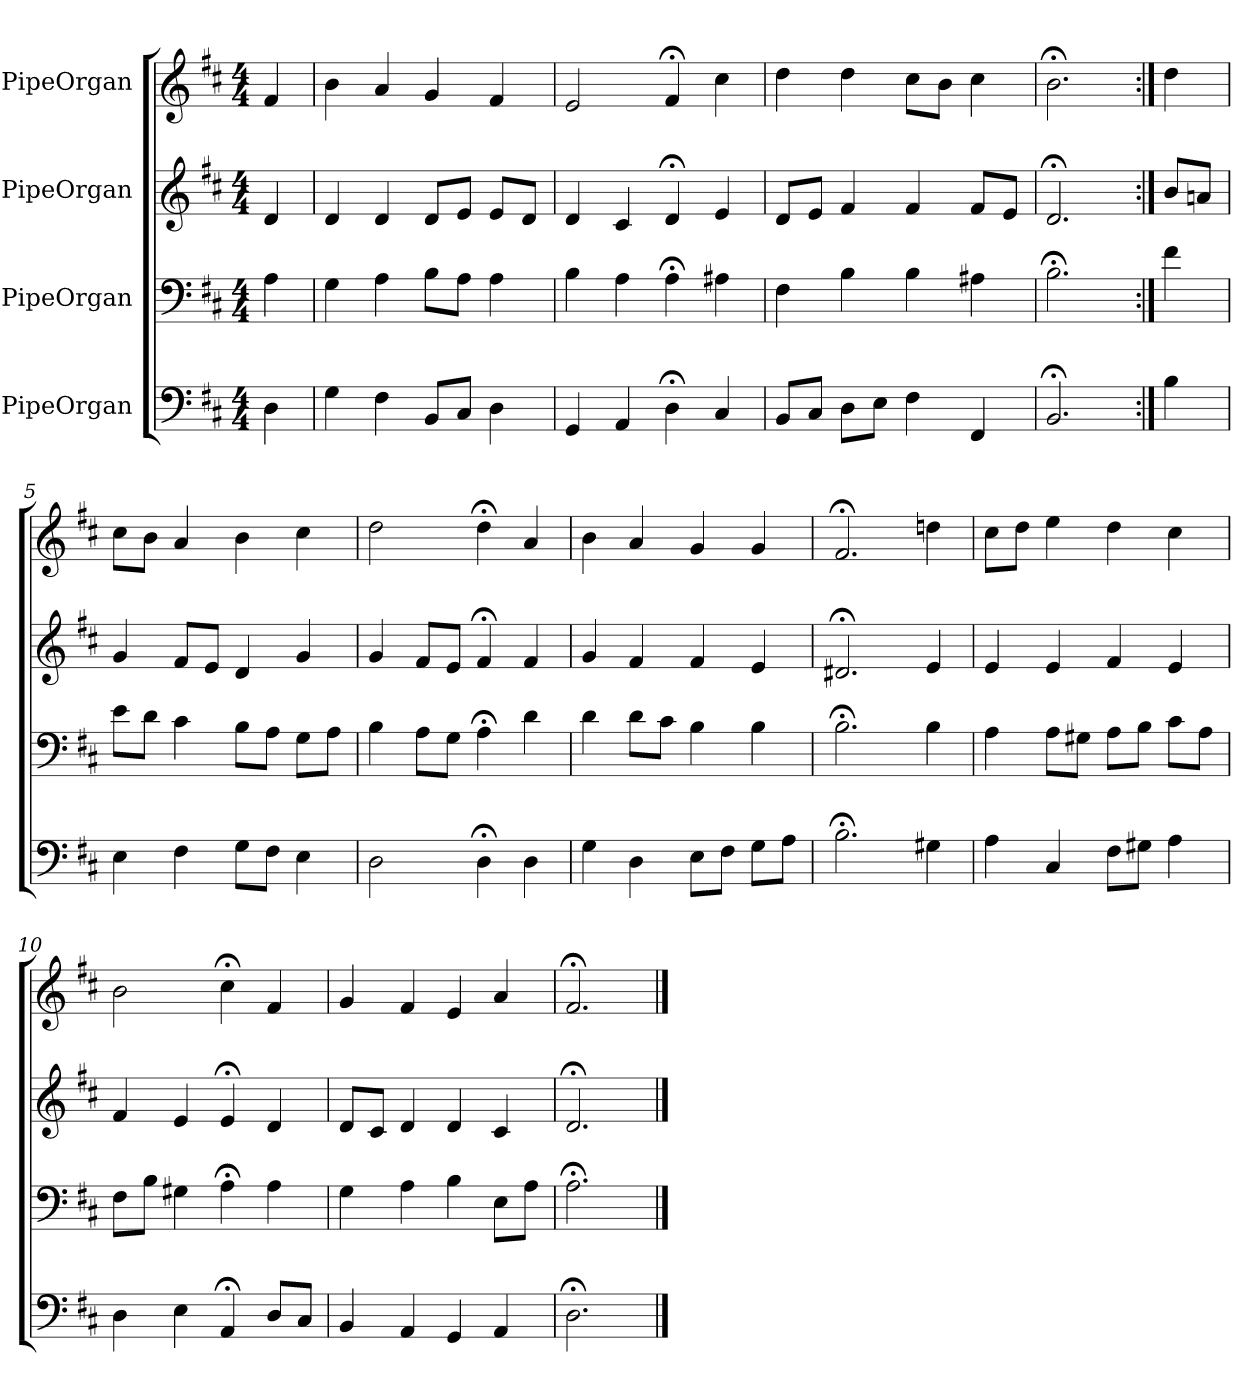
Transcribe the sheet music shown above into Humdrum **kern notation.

**kern	**kern	**kern	**kern
*part4	*part3	*part2	*part1
*staff4	*staff3	*staff2	*staff1
*I"PipeOrgan	*I"PipeOrgan	*I"PipeOrgan	*I"PipeOrgan
*clefF4	*clefF4	*clefG2	*clefG2
*k[f#c#]	*k[f#c#]	*k[f#c#]	*k[f#c#]
*D:	*D:	*D:	*D:
*M4/4	*M4/4	*M4/4	*M4/4
*MM60	*MM60	*MM60	*MM60
=	=	=	=
4D	4A	4d	4f#
=1	=1	=1	=1
4G	4G	4d	4b
4F#	4A	4d	4a
8BB/L	8B\L	8d/L	4g
8C#/J	8A\J	8e/J	.
4D	4A	8e/L	4f#
.	.	8d/J	.
=2	=2	=2	=2
4GG	4B	4d	2e
4AA	4A	4c#	.
4D;<	4A;<	4d;<	4f#;<
4C#	4A#X	4e	4cc#
=3	=3	=3	=3
8BB/L	4F#	8d/L	4dd
8C#/J	.	8e/J	.
8D\L	4B	4f#	4dd
8E\J	.	.	.
4F#	4B	4f#	8cc#\L
.	.	.	8b\J
4FF#	4A#X	8f#/L	4cc#
.	.	8e/J	.
=4	=4	=4	=4
2.BB;<	2.B;<	2.d;<	2.b;<
=:|!	=:|!	=:|!	=:|!
4B	4f#	8b/L	4dd
.	.	8an/J	.
=5	=5	=5	=5
4E	8e\L	4g	8cc#\L
.	8d\J	.	8b\J
4F#	4c#	8f#/L	4a
.	.	8e/J	.
8G\L	8B\L	4d	4b
8F#\J	8A\J	.	.
4E	8G\L	4g	4cc#
.	8A\J	.	.
=6	=6	=6	=6
2D	4B	4g	2dd
.	8A\L	8f#/L	.
.	8G\J	8e/J	.
4D;<	4A;<	4f#;<	4dd;<
4D	4d	4f#	4a
=7	=7	=7	=7
4G	4d	4g	4b
4D	8d\L	4f#	4a
.	8c#\J	.	.
8E\L	4B	4f#	4g
8F#\J	.	.	.
8G\L	4B	4e	4g
8A\J	.	.	.
=8	=8	=8	=8
2.B;<	2.B;<	2.d#X;<	2.f#;<
4G#X	4B	4e	4ddn
=9	=9	=9	=9
4A	4A	4e	8cc#\L
.	.	.	8dd\J
4C#	8A\L	4e	4ee
.	8G#X\J	.	.
8F#\L	8A\L	4f#	4dd
8G#X\J	8B\J	.	.
4A	8c#\L	4e	4cc#
.	8A\J	.	.
=10	=10	=10	=10
4D	8F#\L	4f#	2b
.	8B\J	.	.
4E	4G#X	4e	.
4AA;<	4A;<	4e;<	4cc#;<
8D/L	4A	4d	4f#
8C#/J	.	.	.
=11	=11	=11	=11
4BB	4G	8d/L	4g
.	.	8c#/J	.
4AA	4A	4d	4f#
4GG	4B	4d	4e
4AA	8E\L	4c#	4a
.	8A\J	.	.
=12	=12	=12	=12
2.D;<	2.A;<	2.d;<	2.f#;<
==	==	==	==
*-	*-	*-	*-
